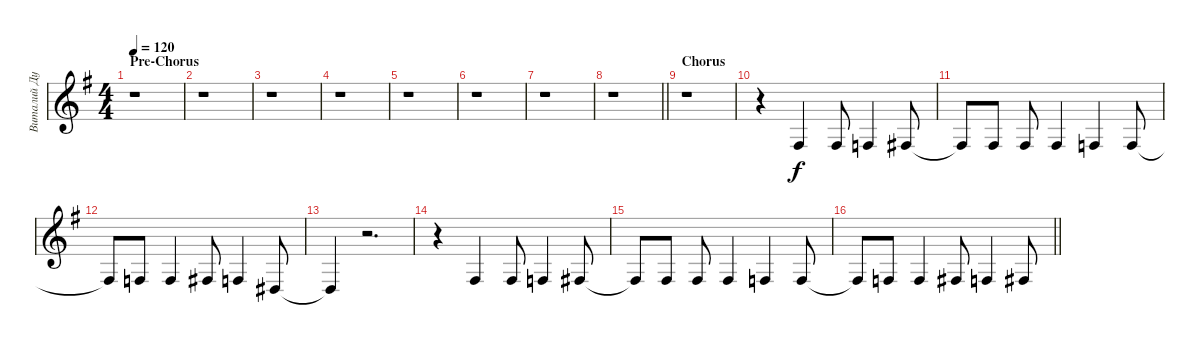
\track ("Виталий Дубинин (Бэк-Вокал" "Виталий Ду") {instrument baritonesax}
\staff {score}
\tuning (E4 B3 G3 D3 A2 E2 B1) {hide}
\ts (4 4)
\section ("" "Pre-Chorus")
\tempo 120
\clef g2
\ks g
r.1{dy f} |
r.1 |
r.1 |
r.1 |
r.1 |
r.1 |
r.1 |
\barLineRight lightlight
r.1 |
\section ("" "Chorus")
r.1 |
r.4 4.4.4 4.4.8 3.4.4 4.4.8 |
4.4{t}.8 4.4.8 4.4.8 4.4.4 3.4.4 3.4.8 |
3.4{t}.8 3.4.8 3.4.4 4.4.8 3.4.4 1.4.8 |
1.4{t}.4 r.2{d} |
r.4 4.4.4 4.4.8 3.4.4 4.4.8 |
4.4{t}.8 4.4.8 4.4.8 4.4.4 3.4.4 3.4.8 |
\barLineRight lightlight
3.4{t}.8 3.4.8 3.4.4 4.4.8 3.4.4 4.4.8
